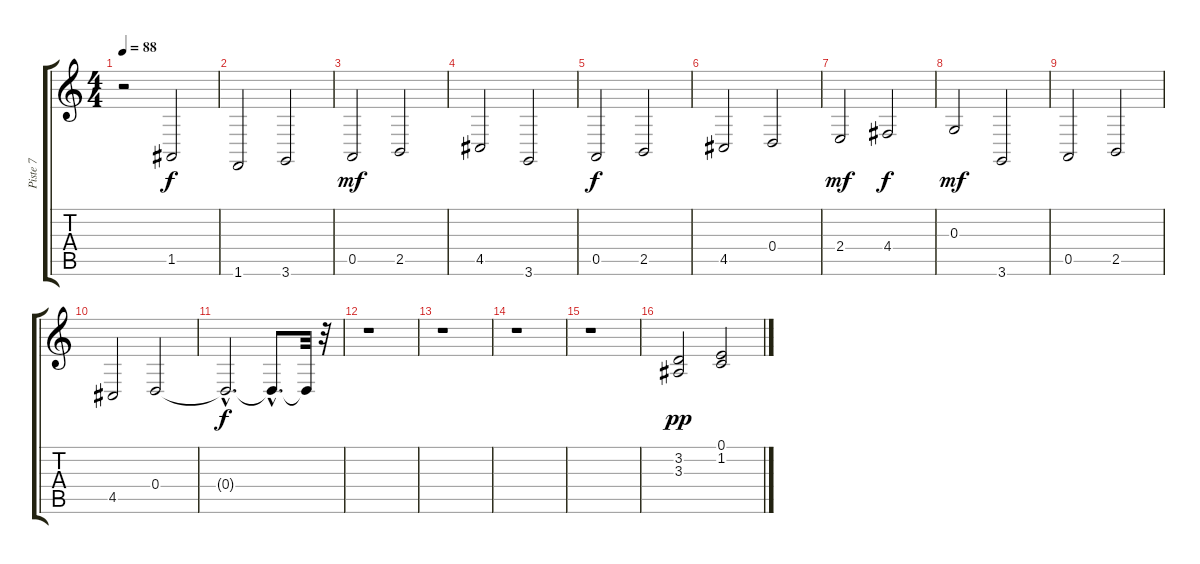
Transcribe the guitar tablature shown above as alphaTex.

\track ("Piste 7" "Piste 7") {instrument synthstrings2}
\staff {score tabs}
\tuning (E4 B3 G3 D3 A2 E2) {hide}
\ts (4 4)
\tempo 88
\clef g2
\ks c
r.2{dy f} 1.5.2 |
1.6.2 3.6.2 |
0.5.2{dy mf} 2.5.2 |
4.5.2 3.6.2 |
0.5.2{dy f} 2.5.2 |
4.5.2 0.4.2 |
2.4.2{dy mf} 4.4.2{dy f} |
0.3.2{dy mf} 3.6.2 |
0.5.2 2.5.2 |
4.5.2 0.4.2 |
0.4{hac t}.2{d dy f} 0.4{hac t}.8{d} 0.4{t}.32 r.32 |
r.1 |
r.1 |
r.1 |
r.1 |
(3.2 3.3).2{dy pp} (0.1 1.2).2
